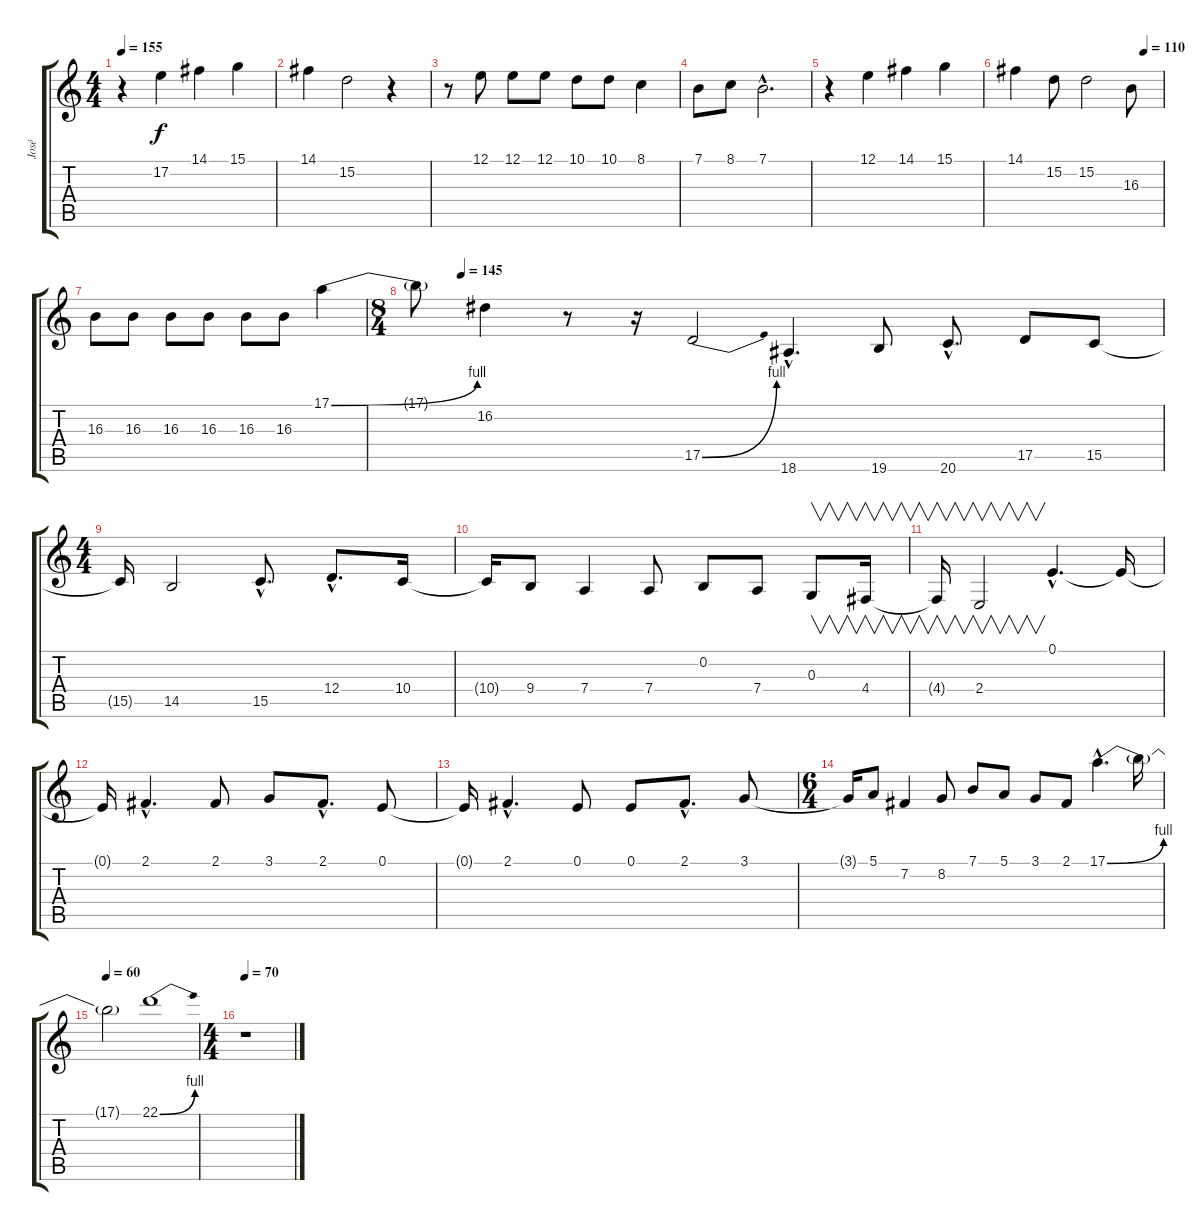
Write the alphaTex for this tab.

\track ("José" "José") {instrument lead5charang}
\staff {score tabs}
\tuning (E4 B3 G3 D3 A2 E2) {hide}
\ts (4 4)
\tempo 155
\clef g2
\ks c
r.4{dy f} 17.2.4 14.1.4 15.1.4 |
14.1.4 15.2.2 r.4 |
r.8 12.1.8 12.1.8 12.1.8 10.1.8 10.1.8 8.1.4 |
7.1.8 8.1.8 7.1{hac}.2{d} |
r.4 12.1.4 14.1.4 15.1.4 |
\tempo (110 0.875)
14.1.4 15.2.8 15.2.2 16.3.8 |
16.3.8 16.3.8 16.3.8 16.3.8 16.3.8 16.3.8 17.1{be (bend 0 0 60 4)}.4 |
\ts (8 4)
\tempo (155 0.0625)
\tempo (145 0.0625)
17.1{t}.8 16.2.4 r.8 r.16 17.5{be (bend 0 0 60 4)}.2 18.6{hac}.4{d} 19.6.8 20.6{hac}.8{d} 17.5.8 15.5.8 |
\ts (4 4)
15.5{t}.16 14.5.2 15.5{hac}.8{d} 12.4{hac}.8{d} 10.4.16 |
10.4{t}.16 9.4.8 7.4.4 7.4.8 0.2.8 7.4.8 0.3.8{v} 4.4.16{v} |
4.4{t}.16{v} 2.4.2{v} 0.1{hac}.4{d} 0.1{t}.16 |
0.1{t}.16 2.1{hac}.4{d} 2.1.8 3.1.8 2.1{hac}.8{d} 0.1.8 |
0.1{t}.16 2.1{hac}.4{d} 0.1.8 0.1.8 2.1{hac}.8{d} 3.1.8 |
\ts (6 4)
3.1{t}.16 5.1.8 7.2.4 8.2.8 7.1.8 5.1.8 3.1.8 2.1.8 17.1{be (bend 0 0 60 4) hac}.4{d} 17.1{t}.16 |
\tempo 60
17.1{t}.2 22.1{be (bend 0 0 60 4)}.1 |
\ts (4 4)
\tempo 70
r.1
